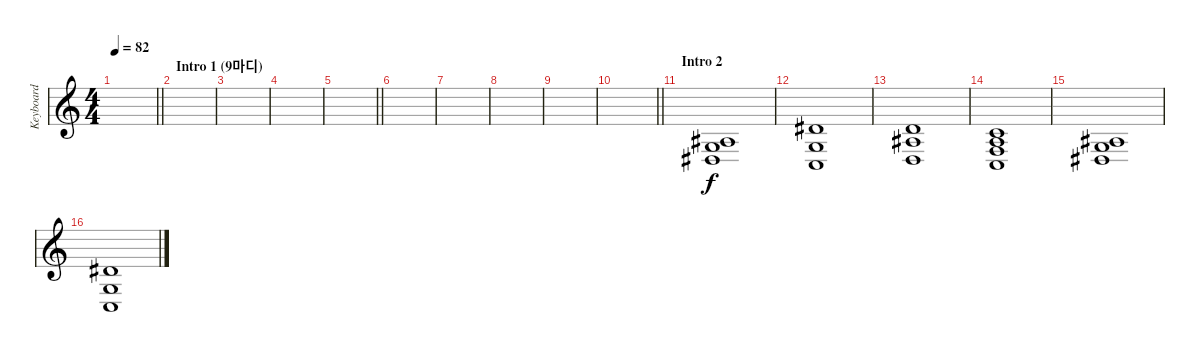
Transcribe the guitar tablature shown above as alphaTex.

\track ("Keyboard" "Keyboard") {instrument synthstrings1}
\staff {score}
\tuning (E4 B3 G3 D3 A2 E2) {hide}
\ts (4 4)
\tempo 82
\clef g2
\barLineRight lightlight
\ks c
|
\section ("" "Intro 1 (9마디)")
|
|
|
\barLineRight lightlight
|
|
|
|
|
\barLineRight lightlight
|
\section ("" "Intro 2")
(3.3 5.4 6.5).1 |
(4.2 5.4 3.5).1 |
(3.2 3.3 5.5).1 |
(1.2 2.3 3.4 3.5).1 |
(3.3 5.4 6.5).1 |
(4.2 5.4 3.5).1
